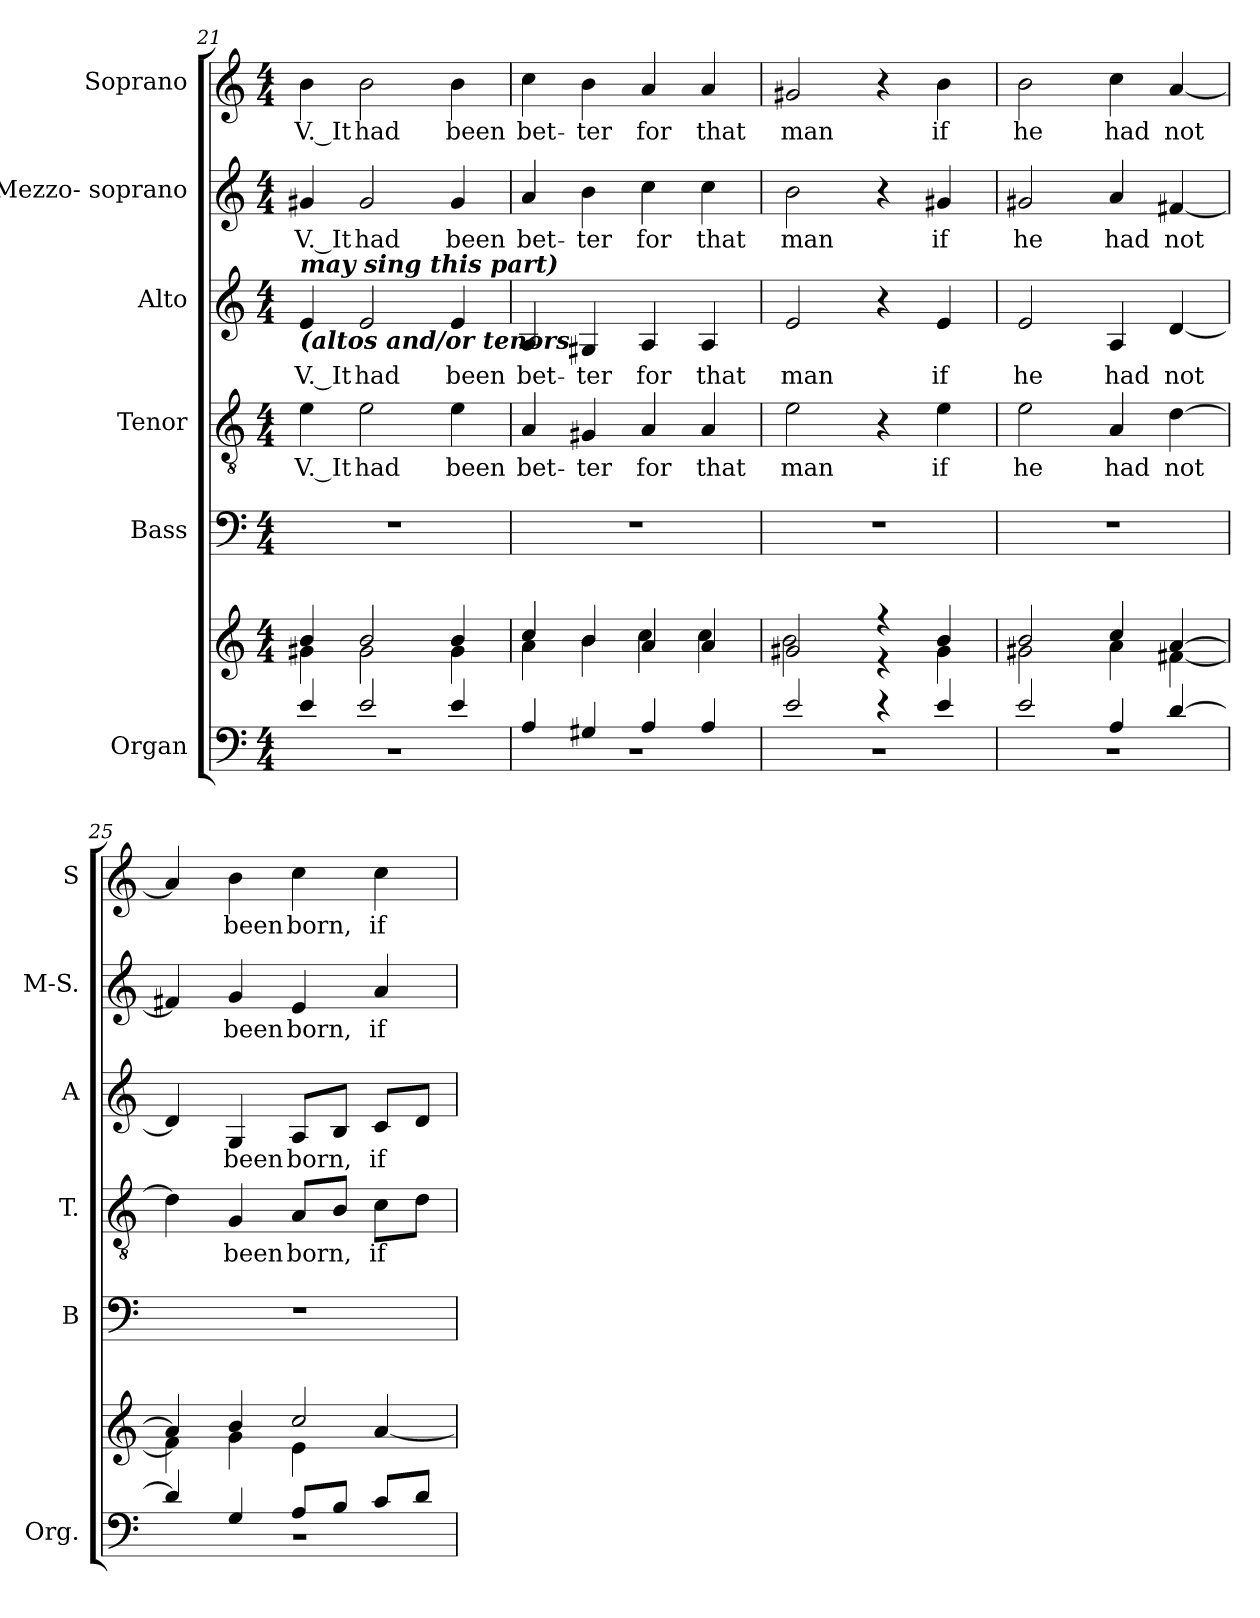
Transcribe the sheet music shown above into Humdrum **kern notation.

**kern	**kern	**kern	**kern	**text	**kern	**text	**kern	**text	**kern	**text
*part6	*part6	*part5	*part4	*part4	*part3	*part3	*part2	*part2	*part1	*part1
*staff7	*staff6	*staff5	*staff4	*staff4	*staff3	*staff3	*staff2	*staff2	*staff1	*staff1
*I"Organ	*	*I"Bass	*I"Tenor	*	*I"Alto	*	*I"Mezzo- soprano	*	*I"Soprano	*
*I'Org.	*	*I'B	*I'T.	*	*I'A	*	*I'M-S.	*	*I'S	*
!!LO:LB:g=z
*clefF4	*clefG2	*clefF4	*clefGv2	*	*clefG2	*	*clefG2	*	*clefG2	*
*	*	*	*ITrd7c12	*	*	*	*	*	*	*
*k[]	*k[]	*k[]	*k[]	*	*k[]	*	*k[]	*	*k[]	*
*C:	*C:	*C:	*C:	*	*C:	*	*C:	*	*C:	*
*M4/4	*M4/4	*M4/4	*M4/4	*	*M4/4	*	*M4/4	*	*M4/4	*
=21	=21	=21	=21	=21	=21	=21	=21	=21	=21	=21
*^	*^	*	*	*	*	*	*	*	*	*
!	!	!	!	!	!	!LO:LY:b:color=#000000	!	!	!	!	!	!
!	!	!	!	!	!	!	!	!LO:LY:b:color=#000000	!	!	!	!
!	!	!	!	!	!	!	!	!	!	!LO:LY:b:color=#000000	!	!
!	!	!	!	!	!	!	!LO:TX:b:Bi:t=(altos and/or tenors	!	!	!	!	!
!	!	!	!	!	!	!	!LO:TX:Bi:t=may sing this part)	!	!	!	!	!
!	!	!	!	!	!	!	!	!	!	!	!	!LO:LY:b:color=#000000
4ei/	1r	4bi/	4g#Xi\	1r	4Ei\	V. It	4ei/	V. It	4g#Xi/	V. It	4bi\	V. It
!	!	!	!	!	!	!LO:LY:b:color=#000000	!	!	!	!	!	!
!	!	!	!	!	!	!	!	!LO:LY:b:color=#000000	!	!	!	!
!	!	!	!	!	!	!	!	!	!	!LO:LY:b:color=#000000	!	!
!	!	!	!	!	!	!	!	!	!	!	!	!LO:LY:b:color=#000000
2ei/	.	2bi/	2g#i\	.	2Ei\	had	2ei/	had	2g#i/	had	2bi\	had
!	!	!	!	!	!	!LO:LY:b:color=#000000	!	!	!	!	!	!
!	!	!	!	!	!	!	!	!LO:LY:b:color=#000000	!	!	!	!
!	!	!	!	!	!	!	!	!	!	!LO:LY:b:color=#000000	!	!
!	!	!	!	!	!	!	!	!	!	!	!	!LO:LY:b:color=#000000
4ei/	.	4bi/	4g#i\	.	4Ei\	been	4ei/	been	4g#i/	been	4bi\	been
=22	=22	=22	=22	=22	=22	=22	=22	=22	=22	=22	=22	=22
!	!	!	!	!	!	!LO:LY:b:color=#000000	!	!	!	!	!	!
!	!	!	!	!	!	!	!	!LO:LY:b:color=#000000	!	!	!	!
!	!	!	!	!	!	!	!	!	!	!LO:LY:b:color=#000000	!	!
!	!	!	!	!	!	!	!	!	!	!	!	!LO:LY:b:color=#000000
4Ai/	1r	4cci/	4ai\	1r	4AAi/	bet-	4Ai/	bet-	4ai/	bet-	4cci\	bet-
!	!	!	!	!	!	!LO:LY:b:color=#000000	!	!	!	!	!	!
!	!	!	!	!	!	!	!	!LO:LY:b:color=#000000	!	!	!	!
!	!	!	!	!	!	!	!	!	!	!LO:LY:b:color=#000000	!	!
!	!	!	!	!	!	!	!	!	!	!	!	!LO:LY:b:color=#000000
4G#Xi/	.	4bi/	4bi\	.	4GG#Xi/	-ter	4G#Xi/	-ter	4bi\	-ter	4bi\	-ter
!	!	!	!	!	!	!LO:LY:b:color=#000000	!	!	!	!	!	!
!	!	!	!	!	!	!	!	!LO:LY:b:color=#000000	!	!	!	!
!	!	!	!	!	!	!	!	!	!	!LO:LY:b:color=#000000	!	!
!	!	!	!	!	!	!	!	!	!	!	!	!LO:LY:b:color=#000000
4Ai/	.	4ai/	4cci\	.	4AAi/	for	4Ai/	for	4cci\	for	4ai/	for
!	!	!	!	!	!	!LO:LY:b:color=#000000	!	!	!	!	!	!
!	!	!	!	!	!	!	!	!LO:LY:b:color=#000000	!	!	!	!
!	!	!	!	!	!	!	!	!	!	!LO:LY:b:color=#000000	!	!
!	!	!	!	!	!	!	!	!	!	!	!	!LO:LY:b:color=#000000
4Ai/	.	4ai/	4cci\	.	4AAi/	that	4Ai/	that	4cci\	that	4ai/	that
=23	=23	=23	=23	=23	=23	=23	=23	=23	=23	=23	=23	=23
!	!	!	!	!	!	!LO:LY:b:color=#000000	!	!	!	!	!	!
!	!	!	!	!	!	!	!	!LO:LY:b:color=#000000	!	!	!	!
!	!	!	!	!	!	!	!	!	!	!LO:LY:b:color=#000000	!	!
!	!	!	!	!	!	!	!	!	!	!	!	!LO:LY:b:color=#000000
2ei/	1r	2g#Xi/	2bi\	1r	2Ei\	man	2ei/	man	2bi\	man	2g#Xi/	man
4r	.	4r	4r	.	4r	.	4r	.	4r	.	4r	.
!	!	!	!	!	!	!LO:LY:b:color=#000000	!	!	!	!	!	!
!	!	!	!	!	!	!	!	!LO:LY:b:color=#000000	!	!	!	!
!	!	!	!	!	!	!	!	!	!	!LO:LY:b:color=#000000	!	!
!	!	!	!	!	!	!	!	!	!	!	!	!LO:LY:b:color=#000000
4ei/	.	4bi/	4g#i\	.	4Ei\	if	4ei/	if	4g#Xi/	if	4bi\	if
!!LO:PB:g=z
=24	=24	=24	=24	=24	=24	=24	=24	=24	=24	=24	=24	=24
!	!	!	!	!	!	!LO:LY:b:color=#000000	!	!	!	!	!	!
!	!	!	!	!	!	!	!	!LO:LY:b:color=#000000	!	!	!	!
!	!	!	!	!	!	!	!	!	!	!LO:LY:b:color=#000000	!	!
!	!	!	!	!	!	!	!	!	!	!	!	!LO:LY:b:color=#000000
2ei/	1r	2bi/	2g#Xi\	1r	2Ei\	he	2ei/	he	2g#Xi/	he	2bi\	he
!	!	!	!	!	!	!LO:LY:b:color=#000000	!	!	!	!	!	!
!	!	!	!	!	!	!	!	!LO:LY:b:color=#000000	!	!	!	!
!	!	!	!	!	!	!	!	!	!	!LO:LY:b:color=#000000	!	!
!	!	!	!	!	!	!	!	!	!	!	!	!LO:LY:b:color=#000000
4Ai/	.	4cci/	4ai\	.	4AAi/	had	4Ai/	had	4ai/	had	4cci\	had
!	!	!	!	!	!	!LO:LY:b:color=#000000	!	!	!	!	!	!
!	!	!	!	!	!	!	!	!LO:LY:b:color=#000000	!	!	!	!
!	!	!	!	!	!	!	!	!	!	!LO:LY:b:color=#000000	!	!
!	!	!	!	!	!	!	!	!	!	!	!	!LO:LY:b:color=#000000
[4di/	.	[4ai/	[4f#Xi\	.	[4Di\	not	[4di/	not	[4f#Xi/	not	[4ai/	not
=25	=25	=25	=25	=25	=25	=25	=25	=25	=25	=25	=25	=25
4di/]	1r	4ai/]	4f#i\]	1r	4Di\]	.	4di/]	.	4f#Xi/]	.	4ai/]	.
!	!	!	!	!	!	!LO:LY:b:color=#000000	!	!	!	!	!	!
!	!	!	!	!	!	!	!	!LO:LY:b:color=#000000	!	!	!	!
!	!	!	!	!	!	!	!	!	!	!LO:LY:b:color=#000000	!	!
!	!	!	!	!	!	!	!	!	!	!	!	!LO:LY:b:color=#000000
4Gi/	.	4bi/	4gi\	.	4GGi/	been	4Gi/	been	4gi/	been	4bi\	been
!	!	!	!	!	!	!LO:LY:b:color=#000000	!	!	!	!	!	!
!	!	!	!	!	!	!	!	!LO:LY:b:color=#000000	!	!	!	!
!	!	!	!	!	!	!	!	!	!	!LO:LY:b:color=#000000	!	!
!	!	!	!	!	!	!	!	!	!	!	!	!LO:LY:b:color=#000000
8Ai/L	.	2cci/	4ei\	.	8AAi/L	born,	8Ai/L	born,	4ei/	born,	4cci\	born,
8Bi/J	.	.	.	.	8BBi/J	.	8Bi/J	.	.	.	.	.
!	!	!	!	!	!	!LO:LY:b:color=#000000	!	!	!	!	!	!
!	!	!	!	!	!	!	!	!LO:LY:b:color=#000000	!	!	!	!
!	!	!	!	!	!	!	!	!	!	!LO:LY:b:color=#000000	!	!
!	!	!	!	!	!	!	!	!	!	!	!	!LO:LY:b:color=#000000
8ci/L	.	.	[4ai/	.	8Ci\L	if	8ci/L	if	4ai/	if	4cci\	if
8di/J	.	.	.	.	8Di\J	.	8di/J	.	.	.	.	.
*v	*v	*	*	*	*	*	*	*	*	*	*	*
*	*v	*v	*	*	*	*	*	*	*	*	*
=	=	=	=	=	=	=	=	=	=	=
*-	*-	*-	*-	*-	*-	*-	*-	*-	*-	*-
